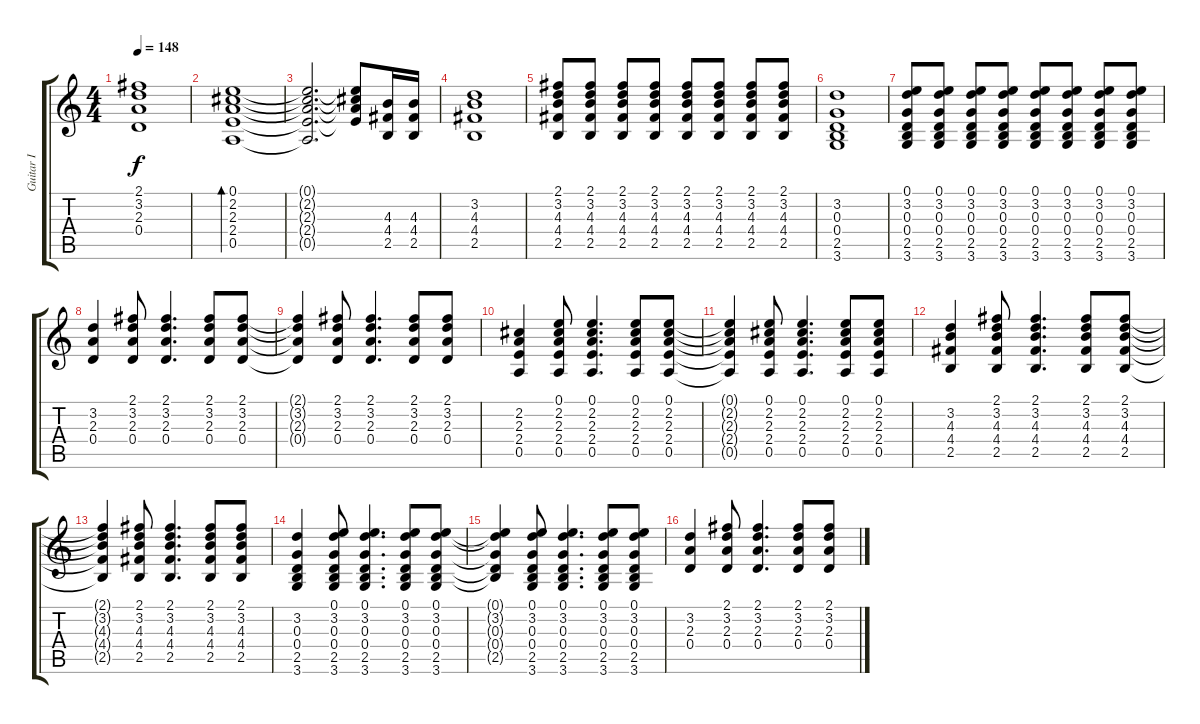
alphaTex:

\track ("Guitar I" "Guitar I") {instrument overdrivenguitar}
\staff {score tabs}
\tuning (E4 B3 G3 D3 A2 E2) {hide}
\ts (4 4)
\tempo 148
\clef g2
\ks c
(2.1{t} 3.2{t} 2.3{t} 0.4{t}).1{dy f} |
(0.1 2.2 2.3 2.4 0.5).1{bd 240} |
(0.1{t} 2.2{t} 2.3{t} 2.4{t} 0.5{t}).2{d} (0.1{t} 2.2{t} 2.3{t} 2.4{t}).8 (4.3 4.4 2.5).16 (4.3 4.4 2.5).16 |
(3.2 4.3 4.4 2.5).1 |
(2.1 3.2 4.3 4.4 2.5).8 (2.1 3.2 4.3 4.4 2.5).8 (2.1 3.2 4.3 4.4 2.5).8 (2.1 3.2 4.3 4.4 2.5).8 (2.1 3.2 4.3 4.4 2.5).8 (2.1 3.2 4.3 4.4 2.5).8 (2.1 3.2 4.3 4.4 2.5).8 (2.1 3.2 4.3 4.4 2.5).8 |
(3.2 0.3 0.4 2.5 3.6).1 |
(0.1 3.2 0.3 0.4 2.5 3.6).8 (0.1 3.2 0.3 0.4 2.5 3.6).8 (0.1 3.2 0.3 0.4 2.5 3.6).8 (0.1 3.2 0.3 0.4 2.5 3.6).8 (0.1 3.2 0.3 0.4 2.5 3.6).8 (0.1 3.2 0.3 0.4 2.5 3.6).8 (0.1 3.2 0.3 0.4 2.5 3.6).8 (0.1 3.2 0.3 0.4 2.5 3.6).8 |
(3.2 2.3 0.4).4 (2.1 3.2 2.3 0.4).8 (2.1 3.2 2.3 0.4).4{d} (2.1 3.2 2.3 0.4).8 (2.1 3.2 2.3 0.4).8 |
(2.1{t} 3.2{t} 2.3{t} 0.4{t}).4 (2.1 3.2 2.3 0.4).8 (2.1 3.2 2.3 0.4).4{d} (2.1 3.2 2.3 0.4).8 (2.1 3.2 2.3 0.4).8 |
(2.2 2.3 2.4 0.5).4 (0.1 2.2 2.3 2.4 0.5).8 (0.1 2.2 2.3 2.4 0.5).4{d} (0.1 2.2 2.3 2.4 0.5).8 (0.1 2.2 2.3 2.4 0.5).8 |
(0.1{t} 2.2{t} 2.3{t} 2.4{t} 0.5{t}).4 (0.1 2.2 2.3 2.4 0.5).8 (0.1 2.2 2.3 2.4 0.5).4{d} (0.1 2.2 2.3 2.4 0.5).8 (0.1 2.2 2.3 2.4 0.5).8 |
(3.2 4.3 4.4 2.5).4 (2.1 3.2 4.3 4.4 2.5).8 (2.1 3.2 4.3 4.4 2.5).4{d} (2.1 3.2 4.3 4.4 2.5).8 (2.1 3.2 4.3 4.4 2.5).8 |
(2.1{t} 3.2{t} 4.3{t} 4.4{t} 2.5{t}).4 (2.1 3.2 4.3 4.4 2.5).8 (2.1 3.2 4.3 4.4 2.5).4{d} (2.1 3.2 4.3 4.4 2.5).8 (2.1 3.2 4.3 4.4 2.5).8 |
(3.2 0.3 0.4 2.5 3.6).4 (0.1 3.2 0.3 0.4 2.5 3.6).8 (0.1 3.2 0.3 0.4 2.5 3.6).4{d} (0.1 3.2 0.3 0.4 2.5 3.6).8 (0.1 3.2 0.3 0.4 2.5 3.6).8 |
(0.1{t} 3.2{t} 0.3{t} 0.4{t} 2.5{t}).4 (0.1 3.2 0.3 0.4 2.5 3.6).8 (0.1 3.2 0.3 0.4 2.5 3.6).4{d} (0.1 3.2 0.3 0.4 2.5 3.6).8 (0.1 3.2 0.3 0.4 2.5 3.6).8 |
(3.2 2.3 0.4).4 (2.1 3.2 2.3 0.4).8 (2.1 3.2 2.3 0.4).4{d} (2.1 3.2 2.3 0.4).8 (2.1 3.2 2.3 0.4).8
